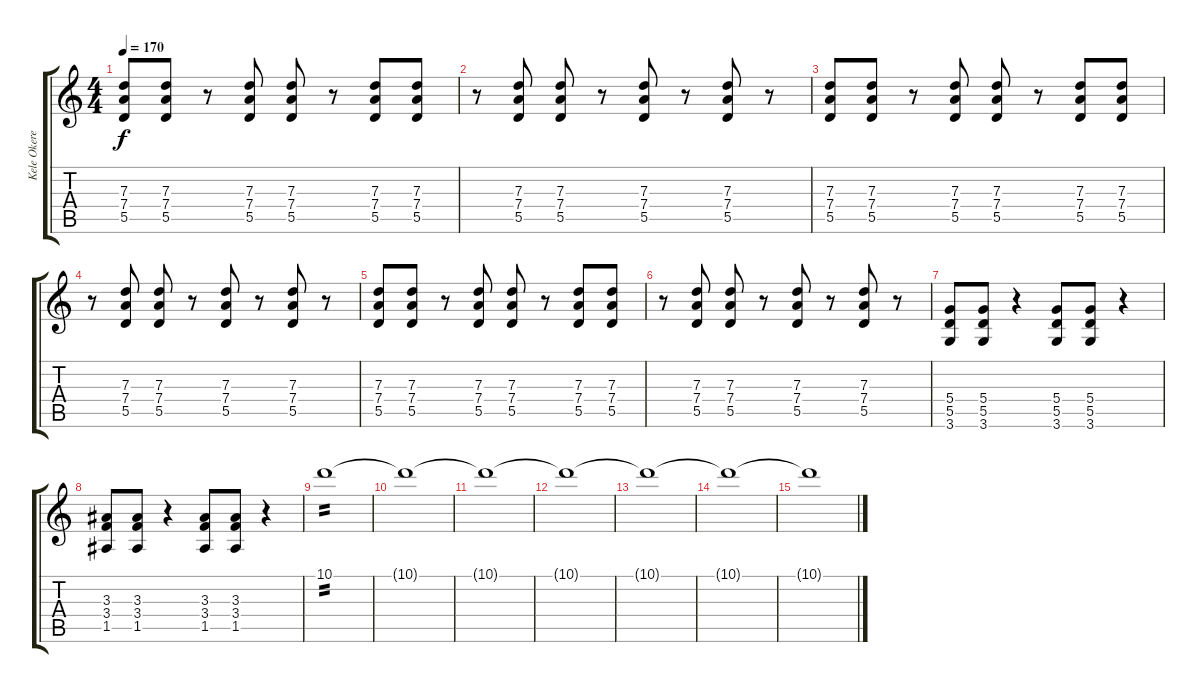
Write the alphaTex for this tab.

\track ("Kele Okereke" "Kele Okere") {instrument overdrivenguitar}
\staff {score tabs}
\tuning (E4 B3 G3 D3 A2 E2) {hide}
\ts (4 4)
\tempo 170
\clef g2
\ks c
(7.3 7.4 5.5).8{dy f} (7.3 7.4 5.5).8 r.8 (7.3 7.4 5.5).8 (7.3 7.4 5.5).8 r.8 (7.3 7.4 5.5).8 (7.3 7.4 5.5).8 |
r.8 (7.3 7.4 5.5).8 (7.3 7.4 5.5).8 r.8 (7.3 7.4 5.5).8 r.8 (7.3 7.4 5.5).8 r.8 |
(7.3 7.4 5.5).8 (7.3 7.4 5.5).8 r.8 (7.3 7.4 5.5).8 (7.3 7.4 5.5).8 r.8 (7.3 7.4 5.5).8 (7.3 7.4 5.5).8 |
r.8 (7.3 7.4 5.5).8 (7.3 7.4 5.5).8 r.8 (7.3 7.4 5.5).8 r.8 (7.3 7.4 5.5).8 r.8 |
(7.3 7.4 5.5).8 (7.3 7.4 5.5).8 r.8 (7.3 7.4 5.5).8 (7.3 7.4 5.5).8 r.8 (7.3 7.4 5.5).8 (7.3 7.4 5.5).8 |
r.8 (7.3 7.4 5.5).8 (7.3 7.4 5.5).8 r.8 (7.3 7.4 5.5).8 r.8 (7.3 7.4 5.5).8 r.8 |
(5.4 5.5 3.6).8 (5.4 5.5 3.6).8 r.4 (5.4 5.5 3.6).8 (5.4 5.5 3.6).8 r.4 |
(3.3 3.4 1.5).8 (3.3 3.4 1.5).8 r.4 (3.3 3.4 1.5).8 (3.3 3.4 1.5).8 r.4 |
10.1.1{tp 2 volume 7} |
10.1{t}.1 |
10.1{t}.1 |
10.1{t}.1 |
10.1{t}.1 |
10.1{t}.1 |
10.1{t}.1
